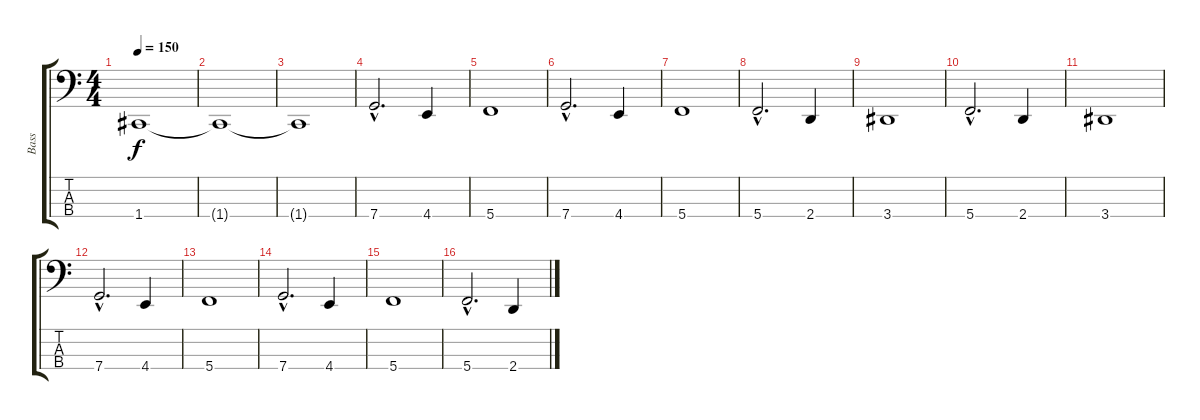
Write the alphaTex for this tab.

\track ("Bass" "Bass") {instrument electricbasspick}
\staff {score tabs}
\tuning (F2 C2 G1 C1) {hide}
\ts (4 4)
\tempo 150
\clef f4
\ks c
1.4{t}.1{dy f} |
1.4{t}.1 |
1.4{t}.1 |
7.4{hac}.2{d} 4.4.4 |
5.4.1 |
7.4{hac}.2{d} 4.4.4 |
5.4.1 |
5.4{hac}.2{d} 2.4.4 |
3.4.1 |
5.4{hac}.2{d} 2.4.4 |
3.4.1 |
7.4{hac}.2{d} 4.4.4 |
5.4.1 |
7.4{hac}.2{d} 4.4.4 |
5.4.1 |
5.4{hac}.2{d} 2.4.4
